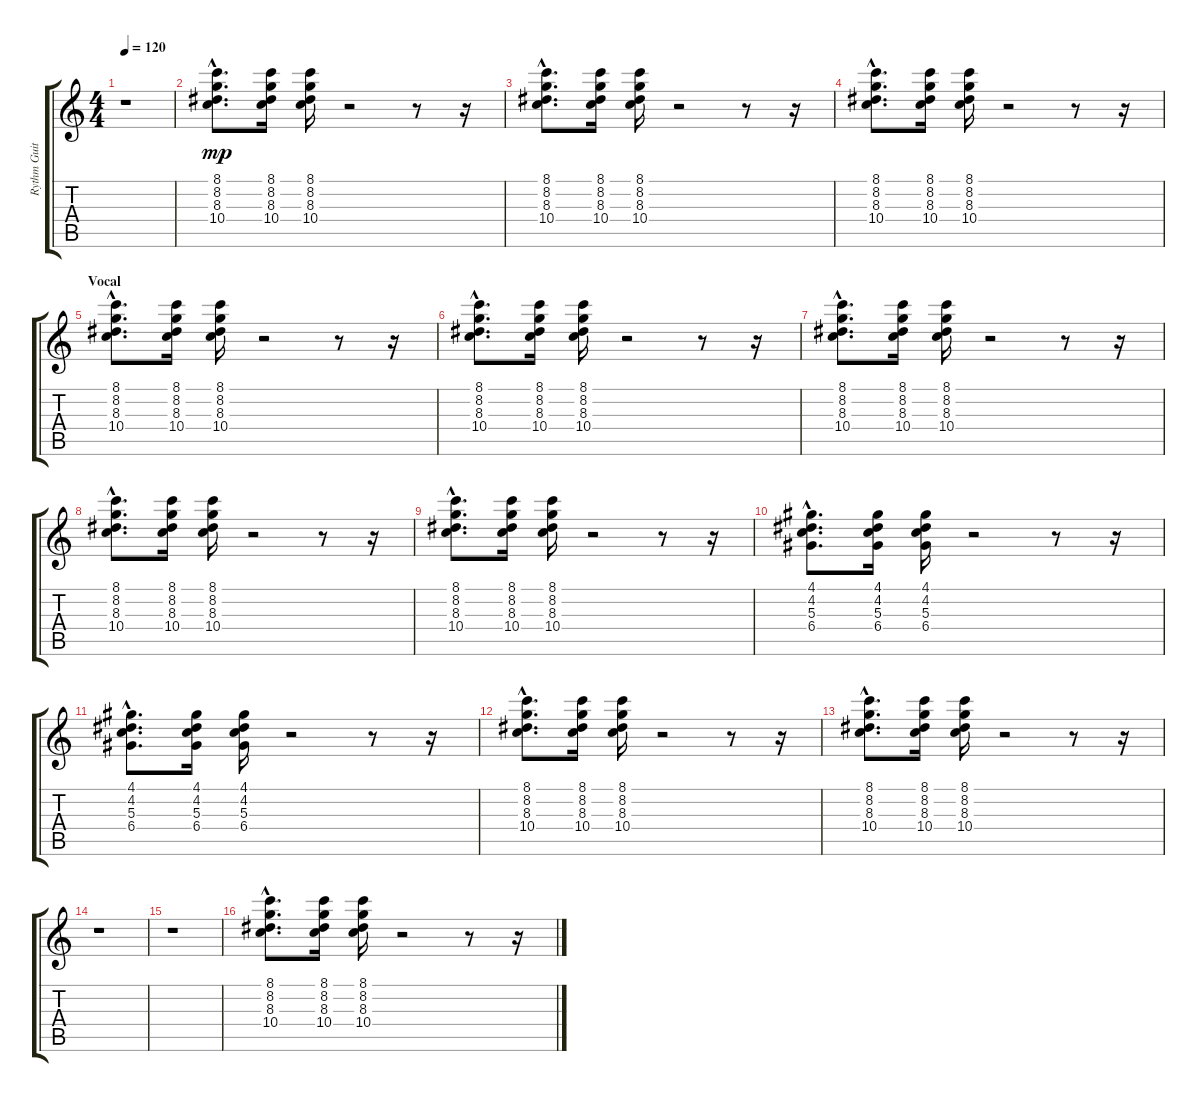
\track ("Rythm Guitar" "Rythm Guit") {instrument electricguitarjazz}
\staff {score tabs}
\tuning (E4 B3 G3 D3 A2 E2) {hide}
\ts (4 4)
\tempo 120
\clef g2
\ks c
r.1{dy mp instrument electricguitarjazz} |
(8.1{hac} 8.2{hac} 8.3{hac} 10.4{hac}).8{d} (8.1 8.2 8.3 10.4).16 (8.1 8.2 8.3 10.4).16 r.2 r.8 r.16 |
(8.1{hac} 8.2{hac} 8.3{hac} 10.4{hac}).8{d} (8.1 8.2 8.3 10.4).16 (8.1 8.2 8.3 10.4).16 r.2 r.8 r.16 |
(8.1{hac} 8.2{hac} 8.3{hac} 10.4{hac}).8{d} (8.1 8.2 8.3 10.4).16 (8.1 8.2 8.3 10.4).16 r.2 r.8 r.16 |
\section ("" "Vocal")
(8.1{hac} 8.2{hac} 8.3{hac} 10.4{hac}).8{d} (8.1 8.2 8.3 10.4).16 (8.1 8.2 8.3 10.4).16 r.2 r.8 r.16 |
(8.1{hac} 8.2{hac} 8.3{hac} 10.4{hac}).8{d} (8.1 8.2 8.3 10.4).16 (8.1 8.2 8.3 10.4).16 r.2 r.8 r.16 |
(8.1{hac} 8.2{hac} 8.3{hac} 10.4{hac}).8{d} (8.1 8.2 8.3 10.4).16 (8.1 8.2 8.3 10.4).16 r.2 r.8 r.16 |
(8.1{hac} 8.2{hac} 8.3{hac} 10.4{hac}).8{d} (8.1 8.2 8.3 10.4).16 (8.1 8.2 8.3 10.4).16 r.2 r.8 r.16 |
(8.1{hac} 8.2{hac} 8.3{hac} 10.4{hac}).8{d} (8.1 8.2 8.3 10.4).16 (8.1 8.2 8.3 10.4).16 r.2 r.8 r.16 |
(4.1{hac} 4.2{hac} 5.3{hac} 6.4{hac}).8{d} (4.1 4.2 5.3 6.4).16 (4.1 4.2 5.3 6.4).16 r.2 r.8 r.16 |
(4.1{hac} 4.2{hac} 5.3{hac} 6.4{hac}).8{d} (4.1 4.2 5.3 6.4).16 (4.1 4.2 5.3 6.4).16 r.2 r.8 r.16 |
(8.1{hac} 8.2{hac} 8.3{hac} 10.4{hac}).8{d} (8.1 8.2 8.3 10.4).16 (8.1 8.2 8.3 10.4).16 r.2 r.8 r.16 |
(8.1{hac} 8.2{hac} 8.3{hac} 10.4{hac}).8{d} (8.1 8.2 8.3 10.4).16 (8.1 8.2 8.3 10.4).16 r.2 r.8 r.16 |
r.1 |
r.1 |
(8.1{hac} 8.2{hac} 8.3{hac} 10.4{hac}).8{d} (8.1 8.2 8.3 10.4).16 (8.1 8.2 8.3 10.4).16 r.2 r.8 r.16
